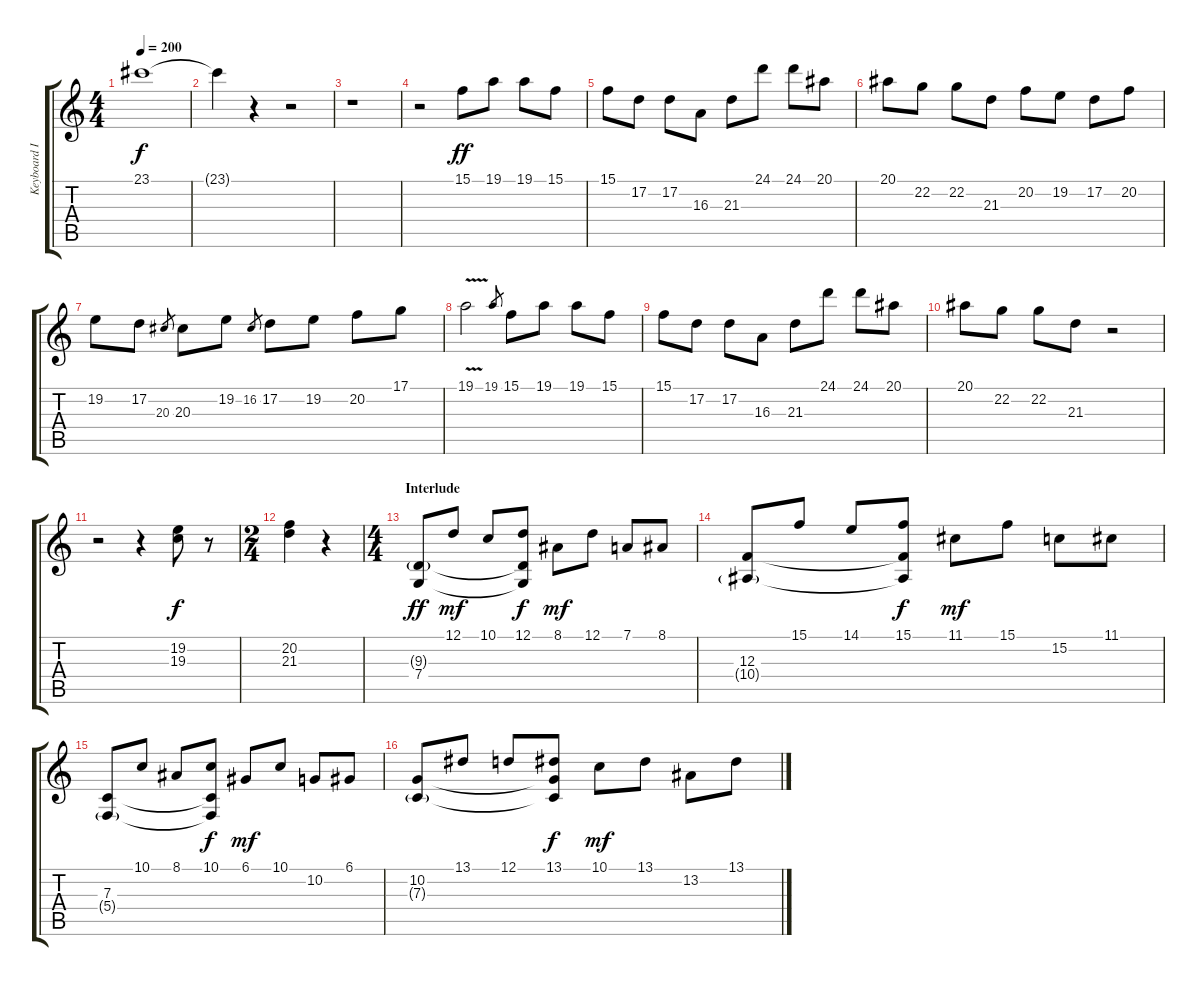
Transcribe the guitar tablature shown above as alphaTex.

\track ("Keyboard I" "Keyboard I") {instrument pad1newage}
\staff {score tabs}
\tuning (D4 A3 F3 C3 G2 D2) {hide}
\ts (4 4)
\tempo 200
\clef g2
\ks c
23.1{t}.1{dy f} |
23.1{t}.4 r.4 r.2 |
r.1 |
r.2 15.1.8{dy ff} 19.1.8 19.1.8 15.1.8 |
15.1.8 17.2.8 17.2.8 16.3.8 21.3.8 24.1.8 24.1.8 20.1.8 |
20.1.8 22.2.8 22.2.8 21.3.8 20.2.8 19.2.8 17.2.8 20.2.8 |
19.2.8 17.2.8 20.3.8{gr} 20.3.8 19.2.8 16.2.8{gr} 17.2.8 19.2.8 20.2.8 17.1.8 |
19.1{v}.2 19.1.8{gr} 15.1.8 19.1.8 19.1.8 15.1.8 |
15.1.8 17.2.8 17.2.8 16.3.8 21.3.8 24.1.8 24.1.8 20.1.8 |
20.1.8 22.2.8 22.2.8 21.3.8 r.2 |
r.2 r.4 (19.2 19.3).8{dy f} r.8 |
\ts (2 4)
(20.2 21.3).4 r.4 |
\ts (4 4)
\section ("" "Interlude")
(9.3{g} 7.4).8{dy ff} 12.1.8{dy mf} 10.1.8 (12.1 9.3{t} 7.4{t}).8{dy f} 8.1.8{dy mf} 12.1.8 7.1.8 8.1.8 |
(12.3 10.4{g}).8 15.1.8 14.1.8 (15.1 12.3{t} 10.4{t}).8{dy f} 11.1.8{dy mf} 15.1.8 15.2.8 11.1.8 |
(7.3 5.4{g}).8 10.1.8 8.1.8 (10.1 7.3{t} 5.4{t}).8{dy f} 6.1.8{dy mf} 10.1.8 10.2.8 6.1.8 |
(10.2 7.3{g}).8 13.1.8 12.1.8 (13.1 10.2{t} 7.3{t}).8{dy f} 10.1.8{dy mf} 13.1.8 13.2.8 13.1.8
